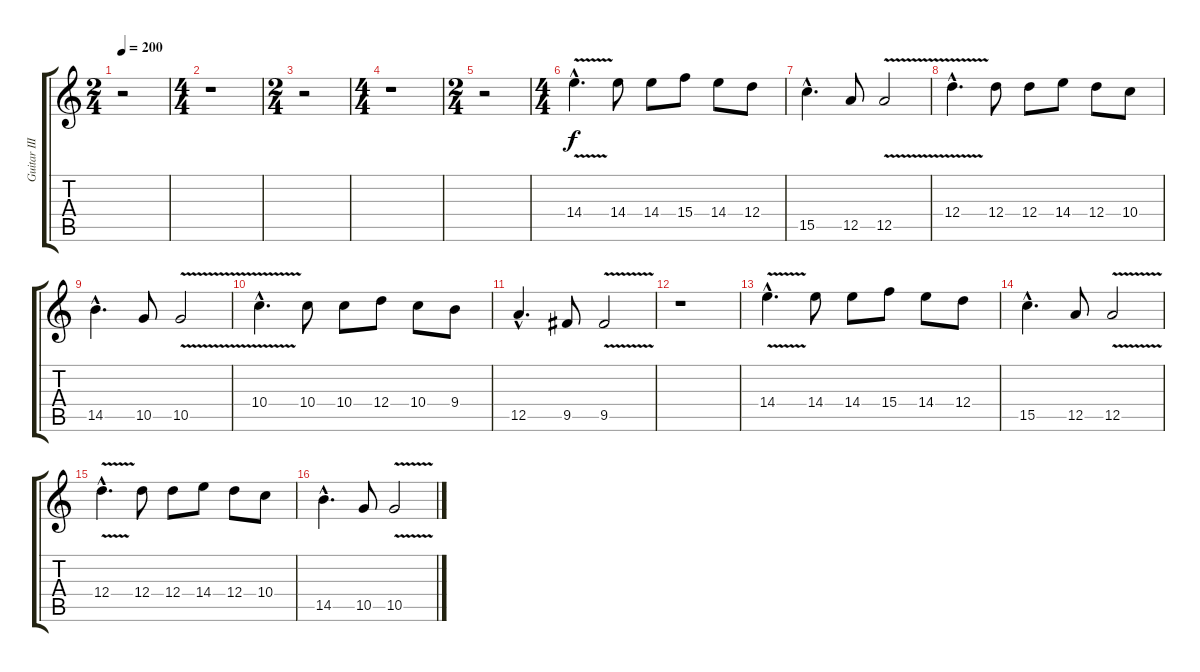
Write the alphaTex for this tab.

\track ("Guitar III Lead" "Guitar III") {instrument overdrivenguitar}
\staff {score tabs}
\tuning (E4 B3 G3 D3 A2 E2) {hide}
\ts (2 4)
\tempo 200
\clef g2
\ks c
r.2{dy f} |
\ts (4 4)
r.1 |
\ts (2 4)
r.2 |
\ts (4 4)
r.1 |
\ts (2 4)
r.2 |
\ts (4 4)
14.4{v hac}.4{d} 14.4.8 14.4.8 15.4.8 14.4.8 12.4.8 |
15.5{hac}.4{d} 12.5.8 12.5{v}.2 |
12.4{v hac}.4{d} 12.4.8 12.4.8 14.4.8 12.4.8 10.4.8 |
14.5{hac}.4{d} 10.5.8 10.5{v}.2 |
10.4{v hac}.4{d} 10.4.8 10.4.8 12.4.8 10.4.8 9.4.8 |
12.5{hac}.4{d} 9.5.8 9.5{v}.2 |
r.1 |
14.4{v hac}.4{d} 14.4.8 14.4.8 15.4.8 14.4.8 12.4.8 |
15.5{hac}.4{d} 12.5.8 12.5{v}.2 |
12.4{v hac}.4{d} 12.4.8 12.4.8 14.4.8 12.4.8 10.4.8 |
14.5{hac}.4{d} 10.5.8 10.5{v}.2
